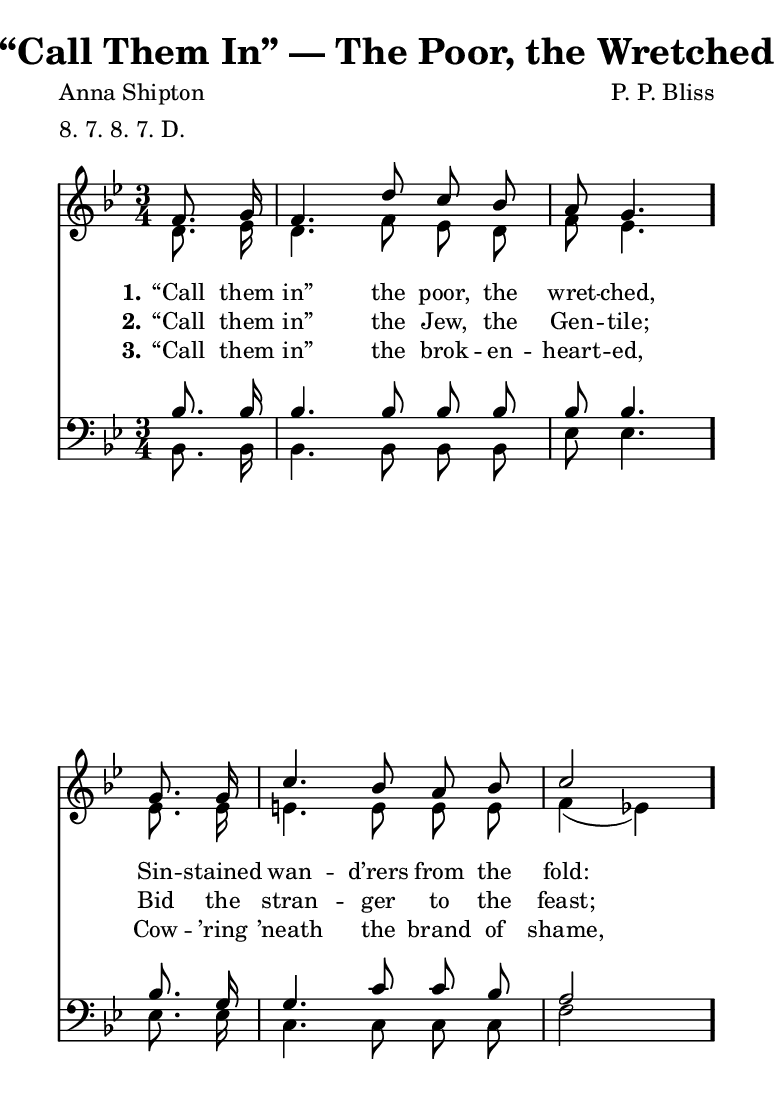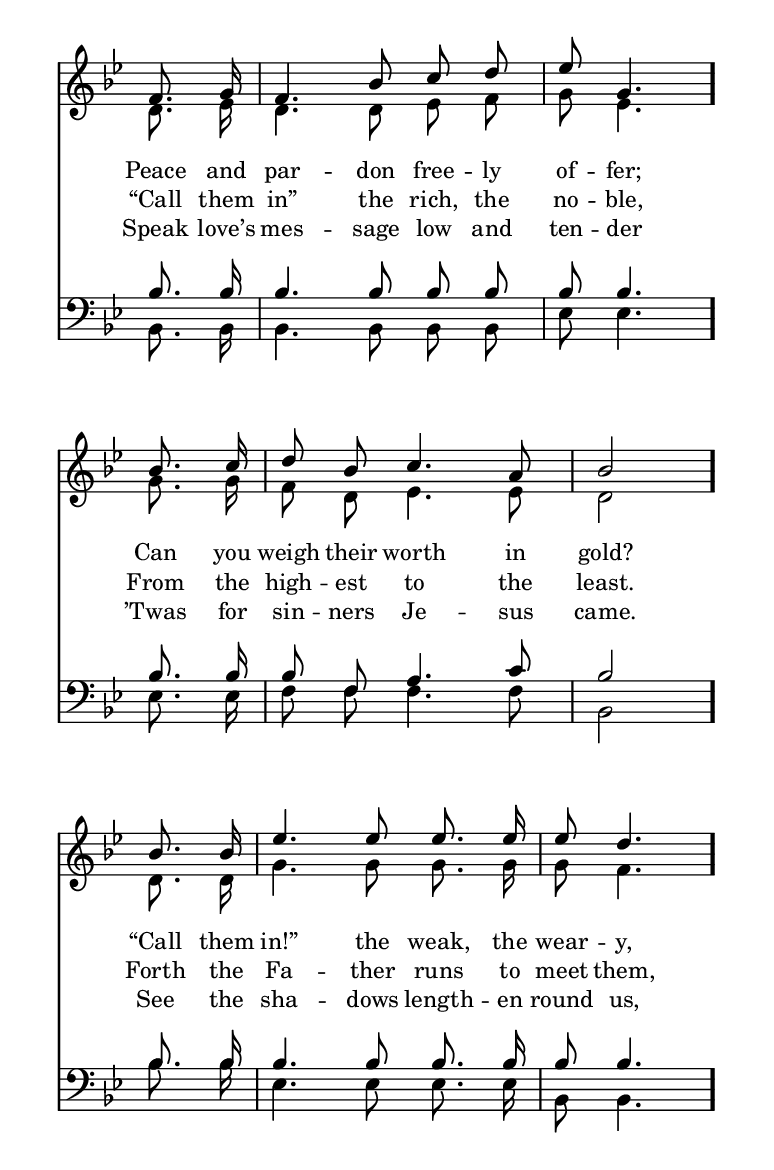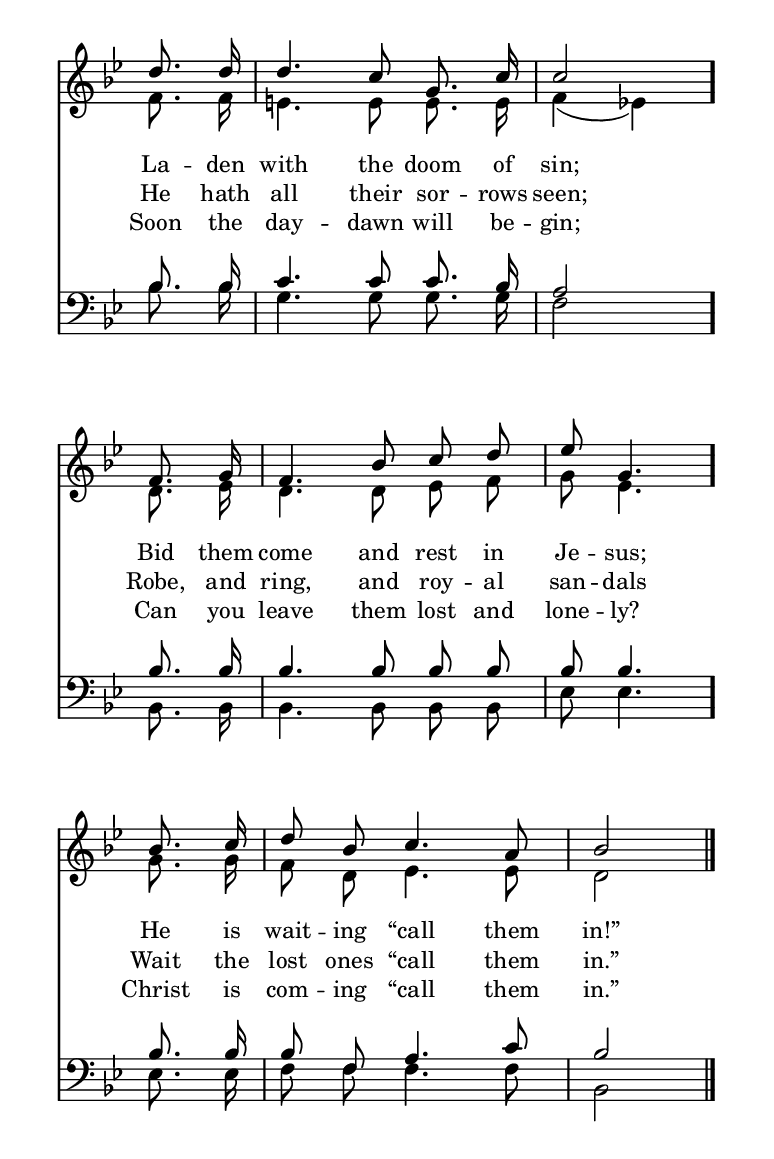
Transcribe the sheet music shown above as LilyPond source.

\include "common/global.ily"
\paper {
  \include "common/paper.ily"
  %ragged-bottom = ##t
  %ragged-last-bottom = ##t
  %systems-per-page = ##f
  %page-count = ##f
}

\header{
  hymnnumber = "64"
  title = "“Call Them In” — The Poor, the Wretched"
  tunename = "Lower Lights"
  meter = "8. 7. 8. 7. D."
  poet = "Anna Shipton"
  composer = "P. P. Bliss"
  %copyright = ""
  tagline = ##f
}

% for fermata in MIDI
ta = { \tempo 4=78 }
tb = { \tempo 4=39 }

patternAA = { c8. c16 | c4. c8 c8 c8 | c8 c4. }

patternBA = { c8. c16 | c4. c8 c8 c8 | c2 }
patternBB = { c8. c16 | c4. c8 c8 c8 | c4( c4) }
patternBC = { c8. c16 | c8 c8 c4. c8 | c2 }

patternCA = { c8. c16 | c4. c8 c8. c16 | c8 c4. }

patternDA = { c8. c16 | c4. c8 c8. c16 | c2 }
patternDB = { c8. c16 | c4. c8 c8. c16 | c4( c4) }

global = {
  \include "common/overrides.ily"
  \override Staff.TimeSignature.style = #'()
  \time 3/4
  \override Score.MetronomeMark.transparent = ##t % hide all fermata changes too
  \ta
  \key bes \major
  \partial 4
  \autoBeamOff
}

notesSoprano = {
\global
\relative c' {

  \changePitch \patternAA { f g | f d' c bes | a g }
  \changePitch \patternBA { g g | c bes a bes | c }
  \changePitch \patternAA { f, g | f bes c d | ees g, }
  \changePitch \patternBC { bes c | d bes c a | bes }

  \changePitch \patternCA { bes bes | ees ees ees ees | ees d }
  \changePitch \patternDA { d d | d c g c | c }
  \changePitch \patternAA { f, g | f bes c d | ees g, }
  \changePitch \patternBC { bes c | d bes c a | bes }

  \bar "|."

}
}

notesAlto = {
\global
\relative e' {

  \changePitch \patternAA { d ees | d f ees d | f ees }
  \changePitch \patternBB { ees ees | e e e e | f ees! }
  \changePitch \patternAA { d ees | d d ees f | g ees }
  \changePitch \patternBC { g g | f d ees ees | d }

  \changePitch \patternCA { d d | g g g g | g f }
  \changePitch \patternDB { f f e e e e | f ees! }
  \changePitch \patternAA { d ees | d d ees f | g ees }
  \changePitch \patternBC { g g | f d ees ees | d }

}
}

notesTenor = {
\global
\relative a {

  \changePitch \patternAA { bes bes | bes bes bes bes | bes bes }
  \changePitch \patternBA { bes g | g c c bes | a }
  \changePitch \patternAA { bes bes | bes bes bes bes | bes bes }
  \changePitch \patternBC { bes bes | bes f a c | bes }

  \changePitch \patternCA { bes bes | bes bes bes bes | bes bes }
  \changePitch \patternDA { bes bes | c c c bes | a }
  \changePitch \patternAA { bes bes | bes bes bes bes | bes bes }
  \changePitch \patternBC { bes bes | bes f a c | bes }

}
}

notesBass = {
\global
\relative f, {

  \changePitch \patternAA { bes bes | bes bes bes bes | ees ees }
  \changePitch \patternBA { ees ees | c c c c | f }
  \changePitch \patternAA { bes, bes | bes bes bes bes | ees ees }
  \changePitch \patternBC { ees ees | f f f f | bes, }

  \changePitch \patternCA { bes' bes | ees, ees ees ees | bes bes }
  \changePitch \patternDA { bes' bes | g g g g | f }
  \changePitch \patternAA { bes, bes | bes bes bes bes | ees ees }
  \changePitch \patternBC { ees ees | f f f f | bes, }

}
}

wordsA = \lyricmode {
\set stanza = "1."

“Call them in” the poor, the wret -- ched, \bar "."
Sin -- stained wan -- d’rers from the fold: \bar "." \break
Peace and par -- don free -- ly of -- fer; \bar "."
Can you weigh their worth in gold? \bar "." \break
“Call them in!” the weak, the wear -- y, \bar "."
La -- den with the doom of sin; \bar "." \break
Bid them come and rest in Je -- sus; \bar "."
He is wait -- ing “call them in!” \bar "." \break

}

wordsB = \lyricmode {
\set stanza = "2."

“Call them in” the Jew, the Gen -- tile;
Bid the stran -- ger to the feast;
“Call them in” the rich, the no -- ble,
From the high -- est to the least.
Forth the Fa -- ther runs to meet them,
He hath all their sor -- rows seen;
Robe, and ring, and roy -- al san -- dals
Wait the lost ones “call them in.”

}

wordsC = \lyricmode {
\set stanza = "3."

“Call them in” the brok -- en -- heart -- ed,
Cow -- ’ring ’neath the brand of shame,
Speak love’s mes -- sage low and ten -- der
’Twas for sin -- ners Je -- sus came.
See the sha -- dows length -- en round us,
Soon the day -- dawn will be -- gin;
Can you leave them lost and lone -- ly?
Christ is com -- ing “call them in.”

}

\score {
  \context ChoirStaff <<
    \context Staff = upper <<
      \set ChoirStaff.systemStartDelimiter = #'SystemStartBar
      \context Voice  = sopranos { \voiceOne << \notesSoprano >> }
      \context Voice  = altos { \voiceTwo << \notesAlto >> }
      \context Lyrics = one   \lyricsto sopranos \wordsA
      \context Lyrics = two   \lyricsto sopranos \wordsB
      \context Lyrics = three \lyricsto sopranos \wordsC
    >>
    \context Staff = men <<
      \clef bass
      \context Voice  = tenors { \voiceOne << \notesTenor >> }
      \context Voice  = basses { \voiceTwo << \notesBass >> }
    >>
  >>
  \layout {
    \include "common/layout.ily"
  }
  \midi{
    \include "common/midi.ily"
  }
}

\version "2.18.0"  % necessary for upgrading to future LilyPond versions.

% vi:set et ts=2 sw=2 ai nocindent syntax=lilypond:
